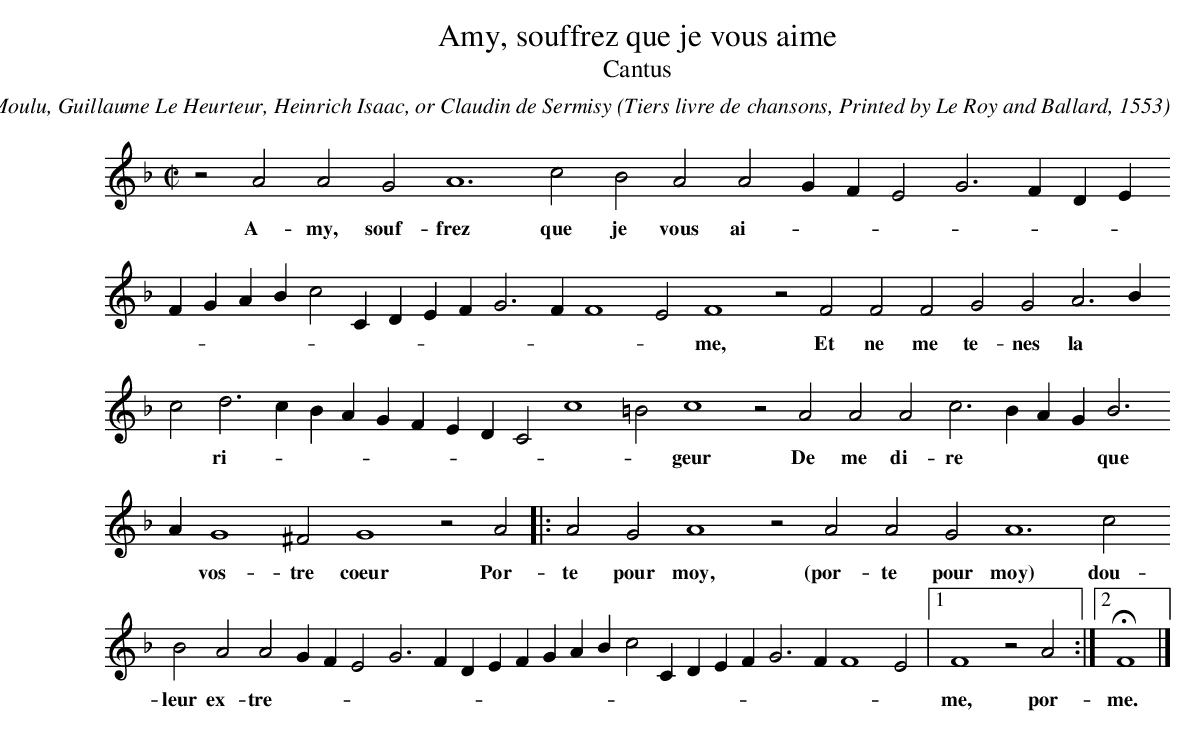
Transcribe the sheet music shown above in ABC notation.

X:1
T:Amy, souffrez que je vous aime
T:Cantus
C:Pierre Moulu, Guillaume Le Heurteur, Heinrich Isaac, or Claudin de Sermisy
O:Tiers livre de chansons, Printed by Le Roy and Ballard, 1553
M:C|
L:1/2
K:F
z A A G A3 c B A A G/ F/ E G > F D/ E/
w:A- my, souf- frez que je vous ai- * * * * * * *
F/ G/ A/ B/ c C/ D/ E/ F/ G > F F2 E F2 z F F F G G  A > B
w:* * * * * * * * * * * * * me, Et ne me te- nes la *
c d > c B/ A/ G/ F/ E/ D/ C c2 =B c2 z A A A c > B A/ G/ B3/2
w:* ri- * * * * * * * * * * geur De me di- re * * *  que
A/ G2 ^F G2 z A |: A G A2 z A A G A3 c
w:* vos- tre coeur Por- te pour moy, (por- te pour moy) dou-
B A A G/ F/ E G > F D/ E/ F/ G/ A/ B/ c C/ D/ E/ F/ G > F F2 E |1 F2 z A :|2 HF2 |]
w:leur ex- tre- * * * * * * * * * * * * * * * * * * * *  me, por-  me.
